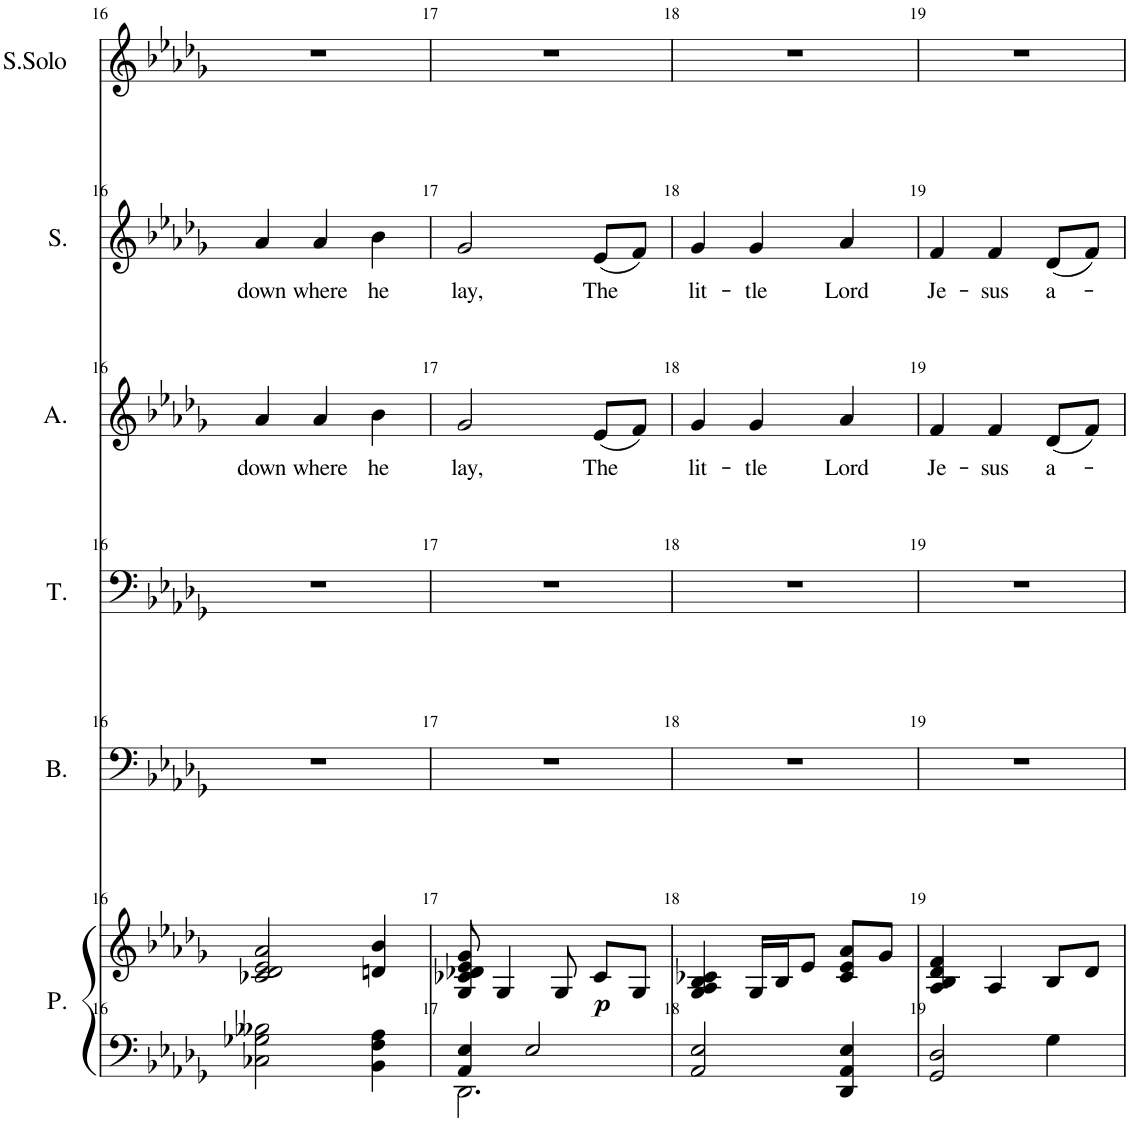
**kern	**kern	**dynam	**kern	**kern	**kern	**text	**kern	**text	**kern
*part6	*part6	*part6	*part5	*part4	*part3	*part3	*part2	*part2	*part1
*staff7	*staff6	*staff6/7	*staff5	*staff4	*staff3	*staff3	*staff2	*staff2	*staff1
*I"Piano	*	*	*I"Basse	*I"Ténor	*I"Alto	*	*I"Soprano	*	*I"Soprano  Solo
*I'P.	*	*	*I'B.	*I'T.	*I'A.	*	*I'S.	*	*I'S.Solo
!!LO:PB:g=z
*clefF4	*clefG2	*	*clefF4	*clefF4	*clefG2	*	*clefG2	*	*clefG2
*	*	*	*	*	*Trd1c2	*	*	*	*
*k[b-e-a-d-g-]	*k[b-e-a-d-g-]	*	*k[b-e-a-d-g-]	*k[b-e-a-d-g-]	*k[b-e-a-d-g-]	*	*k[b-e-a-d-g-]	*	*k[b-e-a-d-g-]
*M3/4	*M3/4	*	*M3/4	*M3/4	*M3/4	*	*M3/4	*	*M3/4
=16	=16	=16	=16	=16	=16	=16	=16	=16	=16
!	!	!	!	!	!	!LO:LY:b	!	!LO:LY:b	!
2C-X\ 2G-X\ 2B--X\	2c-X/ 2d-/ 2e-/ 2a-/	.	2.r	2.r	4a-/	down	4a-/	down	2.r
!	!	!	!	!	!	!LO:LY:b	!	!LO:LY:b	!
.	.	.	.	.	4a-/	where	4a-/	where	.
!	!	!	!	!	!	!LO:LY:b	!	!LO:LY:b	!
4BB-\ 4F\ 4A-\	4dn/ 4b-/	.	.	.	4b-\	he	4b-\	he	.
=17	=17	=17	=17	=17	=17	=17	=17	=17	=17
*^	*	*	*	*	*	*	*	*	*
!	!	!	!	!	!	!	!LO:LY:b	!	!LO:LY:b	!
4AA-/ 4E-/	2.DD-\	8G-/ 8c-X/ 8d-X/ 8e-/ 8g-/	.	2.r	2.r	2g-/	lay,	2g-/	lay,	2.r
.	.	4G-/	.	.	.	.	.	.	.	.
2E-/	.	.	.	.	.	.	.	.	.	.
.	.	8G-/	.	.	.	.	.	.	.	.
!	!	!	!LO:DY:b	!	!	!	!LO:LY:b	!	!LO:LY:b	!
.	.	8c-/L	p	.	.	(8e-/L	The	(8e-/L	The	.
.	.	8G-/J	.	.	.	8f/J)	.	8f/J)	.	.
*v	*v	*	*	*	*	*	*	*	*	*
=18	=18	=18	=18	=18	=18	=18	=18	=18	=18
!	!	!	!	!	!	!LO:LY:b	!	!LO:LY:b	!
2AA-/ 2E-/	4G-/ 4A-/ 4B-/ 4c-X/	.	2.r	2.r	4g-/	lit-	4g-/	lit-	2.r
!	!	!	!	!	!	!LO:LY:b	!	!LO:LY:b	!
.	16G-/LL	.	.	.	4g-/	-tle	4g-/	-tle	.
.	16B-/J	.	.	.	.	.	.	.	.
.	8e-/J	.	.	.	.	.	.	.	.
!	!	!	!	!	!	!LO:LY:b	!	!LO:LY:b	!
4DD-/ 4AA-/ 4E-/	8c-/ 8e-/ 8a-/L	.	.	.	4a-/	Lord	4a-/	Lord	.
.	8g-/J	.	.	.	.	.	.	.	.
=19	=19	=19	=19	=19	=19	=19	=19	=19	=19
!	!	!	!	!	!	!LO:LY:b	!	!LO:LY:b	!
2GG-/ 2D-/	4A-/ 4B-/ 4d-/ 4f/	.	2.r	2.r	4f/	Je-	4f/	Je-	2.r
!	!	!	!	!	!	!LO:LY:b	!	!LO:LY:b	!
.	4A-/	.	.	.	4f/	-sus	4f/	-sus	.
!	!	!	!	!	!	!LO:LY:b	!	!LO:LY:b	!
4G-\	8B-/L	.	.	.	(8d-/L	a-	(8d-/L	a-	.
.	8d-/J	.	.	.	8f/J)	.	8f/J)	.	.
=	=	=	=	=	=	=	=	=	=
*-	*-	*-	*-	*-	*-	*-	*-	*-	*-
